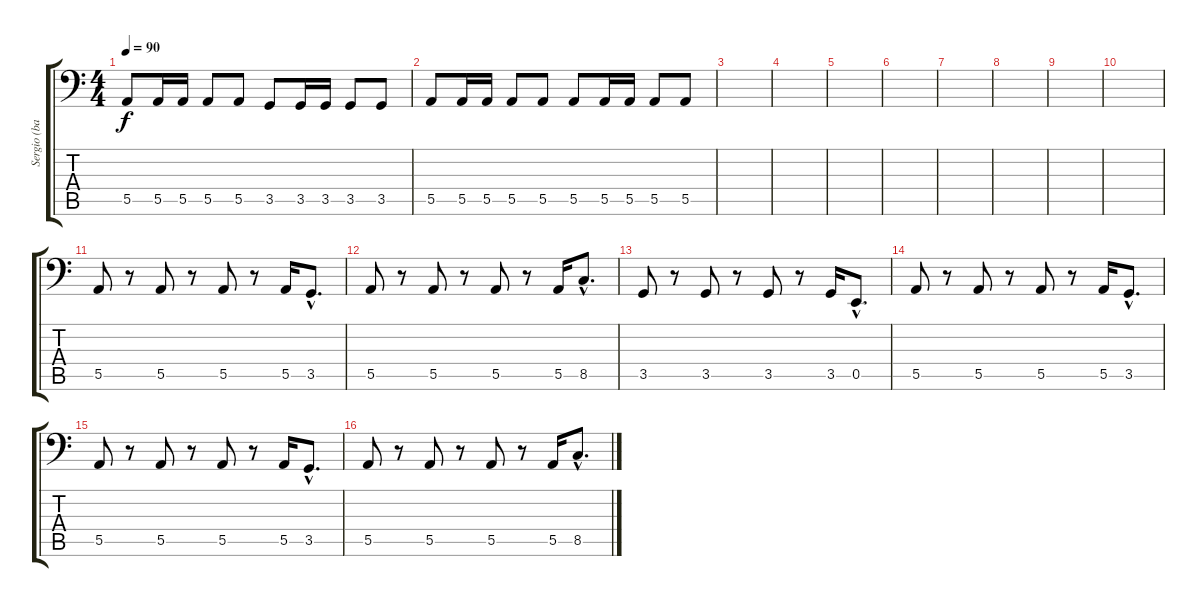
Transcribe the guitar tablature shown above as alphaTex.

\track ("Sergio (bajo)" "Sergio (ba") {instrument electricbassfinger}
\staff {score tabs}
\tuning (C3 G2 D2 A1 E1 B0) {hide}
\ts (4 4)
\tempo 90
\clef f4
\ks c
5.5.8{dy f} 5.5.16 5.5.16 5.5.8 5.5.8 3.5.8 3.5.16 3.5.16 3.5.8 3.5.8 |
5.5.8 5.5.16 5.5.16 5.5.8 5.5.8 5.5.8 5.5.16 5.5.16 5.5.8 5.5.8 |
|
|
|
|
|
|
|
|
5.5.8 r.8 5.5.8 r.8 5.5.8 r.8 5.5.16 3.5{hac}.8{d} |
5.5.8 r.8 5.5.8 r.8 5.5.8 r.8 5.5.16 8.5{hac}.8{d} |
3.5.8 r.8 3.5.8 r.8 3.5.8 r.8 3.5.16 0.5{hac}.8{d} |
5.5.8 r.8 5.5.8 r.8 5.5.8 r.8 5.5.16 3.5{hac}.8{d} |
5.5.8 r.8 5.5.8 r.8 5.5.8 r.8 5.5.16 3.5{hac}.8{d} |
5.5.8 r.8 5.5.8 r.8 5.5.8 r.8 5.5.16 8.5{hac}.8{d}
